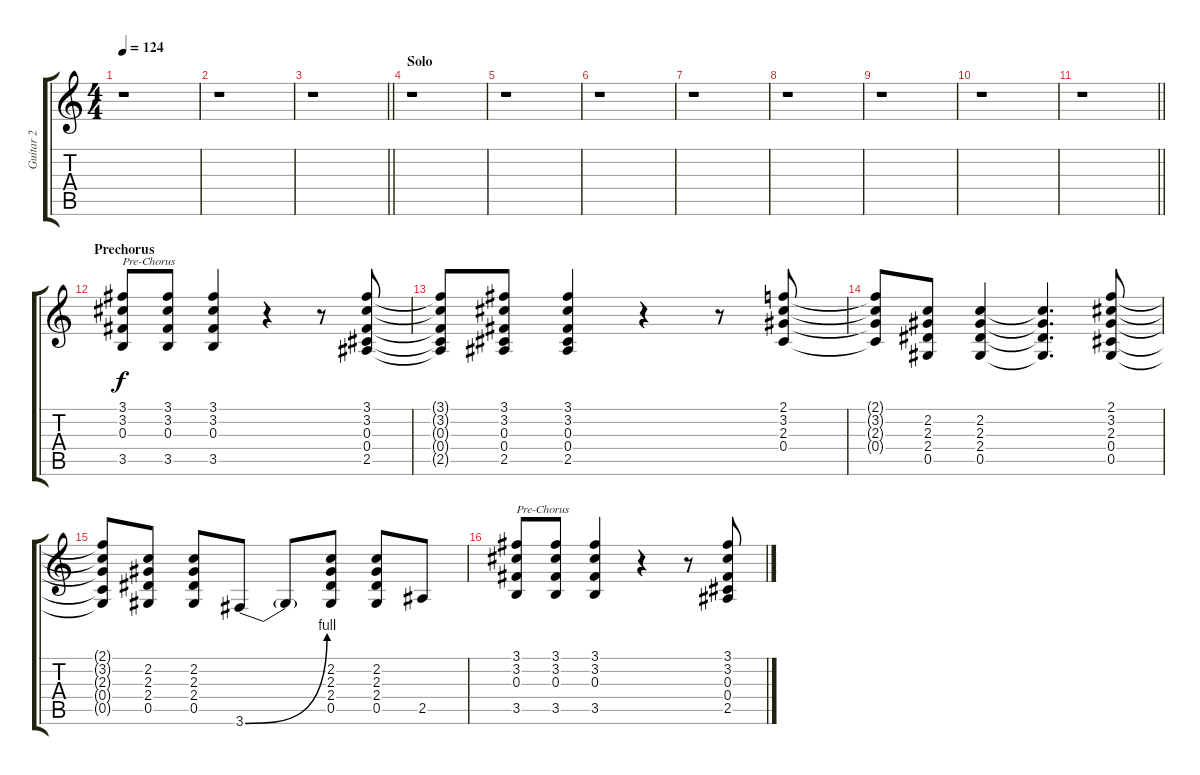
\track ("Guitar 2" "Guitar 2") {instrument distortionguitar}
\staff {score tabs}
\tuning (Eb4 Bb3 Gb3 Db3 Ab2 Eb2) {hide}
\ts (4 4)
\tempo 124
\clef g2
\ks c
r.1{dy f} |
r.1 |
\barLineRight lightlight
r.1 |
\section ("" "Solo")
r.1 |
r.1 |
r.1 |
r.1 |
r.1 |
r.1 |
r.1 |
\barLineRight lightlight
r.1 |
\section ("" "Prechorus")
(3.1 3.2 0.3 3.5).8{txt "Pre-Chorus"} (3.1 3.2 0.3 3.5).8 (3.1 3.2 0.3 3.5).4 r.4 r.8 (3.1 3.2 0.3 0.4 2.5).8 |
(3.1{t} 3.2{t} 0.3{t} 0.4{t} 2.5{t}).8 (3.1 3.2 0.3 0.4 2.5).8 (3.1 3.2 0.3 0.4 2.5).4 r.4 r.8 (2.1 3.2 2.3 0.4).8 |
(2.1{t} 3.2{t} 2.3{t} 0.4{t}).8 (2.2 2.3 2.4 0.5).8 (2.2 2.3 2.4 0.5).4 (2.2{t} 2.3{t} 2.4{t} 0.5{t}).4{d} (2.1 3.2 2.3 0.4 0.5).8 |
(2.1{t} 3.2{t} 2.3{t} 0.4{t} 0.5{t}).8 (2.2 2.3 2.4 0.5).8 (2.2 2.3 2.4 0.5).8 3.6{be (bend 0 0 60 4)}.8 3.6{t}.8 (2.2 2.3 2.4 0.5).8 (2.2 2.3 2.4 0.5).8 2.5.8 |
(3.1 3.2 0.3 3.5).8{txt "Pre-Chorus"} (3.1 3.2 0.3 3.5).8 (3.1 3.2 0.3 3.5).4 r.4 r.8 (3.1 3.2 0.3 0.4 2.5).8
